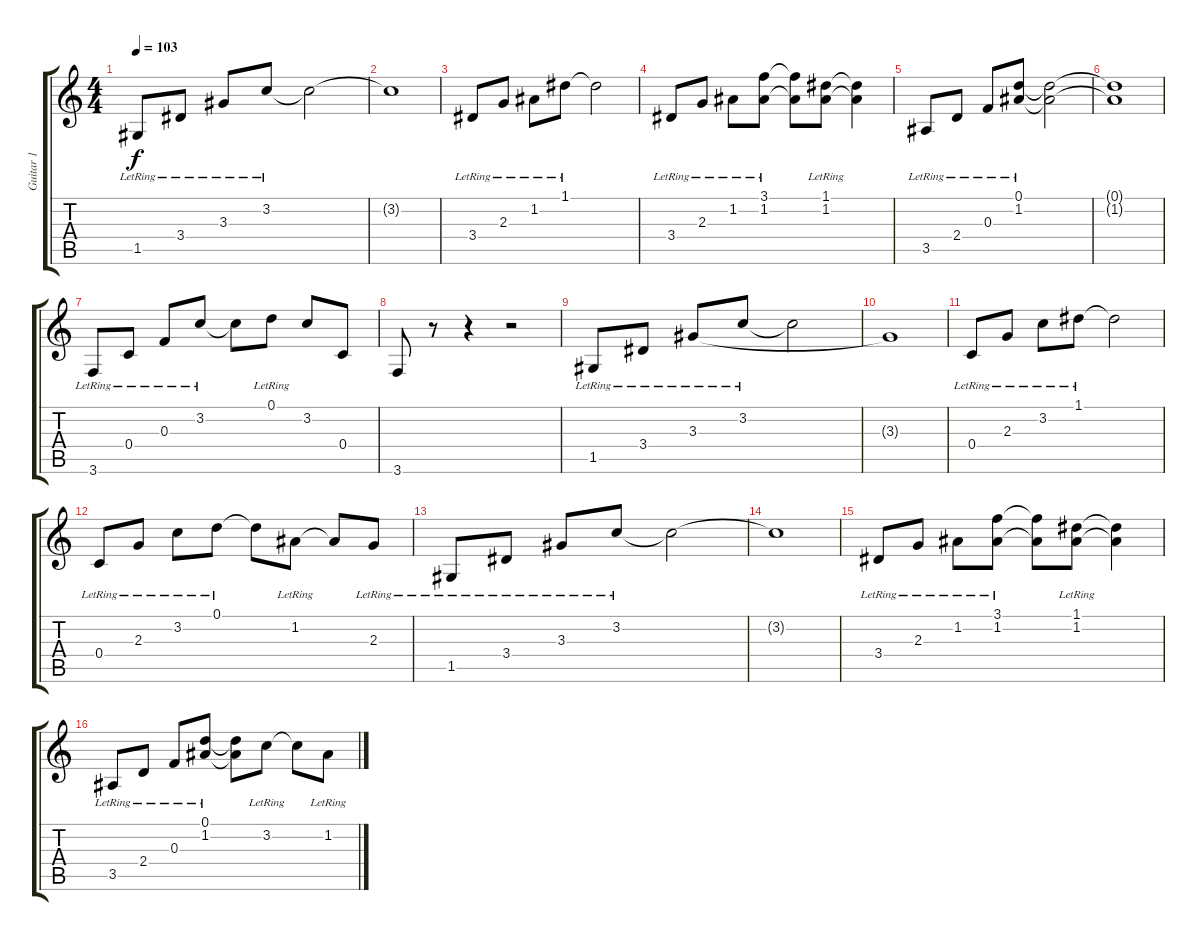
\track ("Guitar 1" "Guitar 1") {instrument acousticguitarsteel}
\staff {score tabs}
\tuning (D4 A3 F3 C3 G2 D2) {hide}
\ts (4 4)
\tempo 103
\clef g2
\ks c
1.5{lr}.8{dy f} 3.4{lr}.8 3.3{lr}.8 3.2{lr}.8 3.2{t}.2 |
3.2{t}.1 |
3.4{lr}.8 2.3{lr}.8 1.2{lr}.8 1.1{lr}.8 1.1{t}.2 |
3.4{lr}.8 2.3{lr}.8 1.2{lr}.8 (3.1{lr} 1.2{lr}).8 (3.1{t} 1.2{t}).8 (1.1{lr} 1.2{lr}).8 (1.1{t} 1.2{t}).4 |
3.5{lr}.8 2.4{lr}.8 0.3{lr}.8 (0.1{lr} 1.2{lr}).8 (0.1{t} 1.2{t}).2 |
(0.1{t} 1.2{t}).1 |
3.6{lr}.8 0.4{lr}.8 0.3{lr}.8 3.2{lr}.8 3.2{t}.8 0.1{lr}.8 3.2.8 0.4.8 |
3.6.8 r.8 r.4 r.2 |
1.5{lr}.8{instrument acousticguitarsteel} 3.4{lr}.8 3.3{lr}.8 3.2{lr}.8 3.2{t}.2 |
3.3{t}.1 |
0.4{lr}.8 2.3{lr}.8 3.2{lr}.8 1.1{lr}.8 1.1{t}.2 |
0.4{lr}.8 2.3{lr}.8 3.2{lr}.8 0.1{lr}.8 0.1{t}.8 1.2{lr}.8 1.2{t}.8 2.3{lr}.8 |
1.5{lr}.8 3.4{lr}.8 3.3{lr}.8 3.2{lr}.8 3.2{t}.2 |
3.2{t}.1 |
3.4{lr}.8 2.3{lr}.8 1.2{lr}.8 (3.1{lr} 1.2{lr}).8 (3.1{t} 1.2{t}).8 (1.1{lr} 1.2{lr}).8 (1.1{t} 1.2{t}).4 |
3.5{lr}.8 2.4{lr}.8 0.3{lr}.8 (0.1{lr} 1.2{lr}).8 (0.1{t} 1.2{t}).8 3.2{lr}.8 3.2{t}.8 1.2{lr}.8
